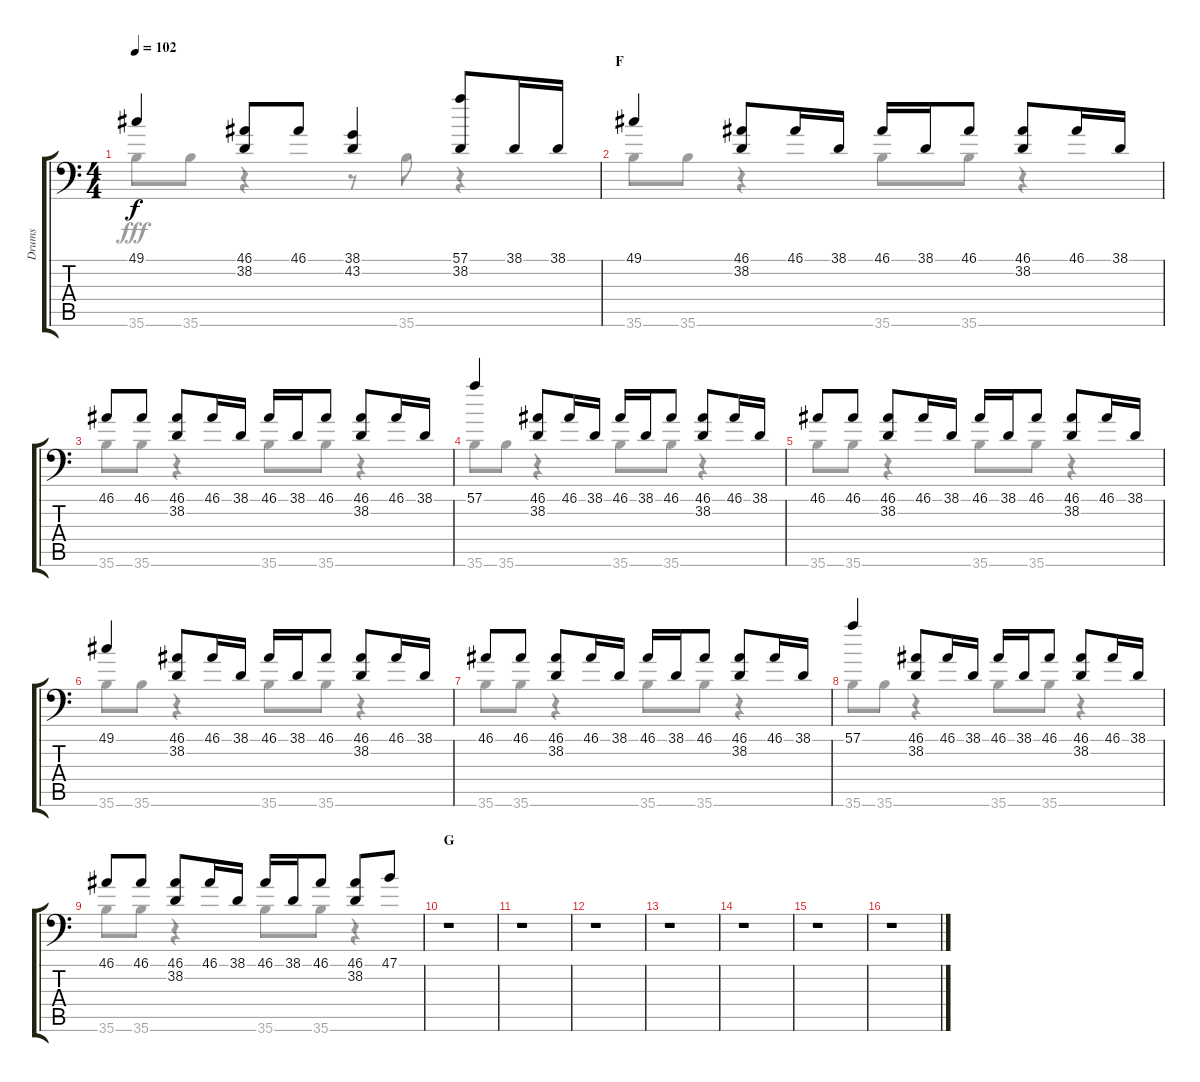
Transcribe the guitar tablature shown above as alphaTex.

\track ("Drums" "Drums") {instrument acousticgrandpiano}
\staff {score tabs}
\tuning (C-1 C-1 C-1 C-1 C-1 C-1) {hide}
\voice
\ts (4 4)
\tempo 102
\clef f4
\ks c
49.1.4{dy f} (46.1 38.2).8 46.1.8 (38.1 43.2).4 (57.1 38.2).8 38.1.16 38.1.16 |
\section ("" "F")
49.1.4 (46.1 38.2).8 46.1.16 38.1.16 46.1.16 38.1.16 46.1.8 (46.1 38.2).8 46.1.16 38.1.16 |
46.1.8 46.1.8 (46.1 38.2).8 46.1.16 38.1.16 46.1.16 38.1.16 46.1.8 (46.1 38.2).8 46.1.16 38.1.16 |
57.1.4 (46.1 38.2).8 46.1.16 38.1.16 46.1.16 38.1.16 46.1.8 (46.1 38.2).8 46.1.16 38.1.16 |
46.1.8 46.1.8 (46.1 38.2).8 46.1.16 38.1.16 46.1.16 38.1.16 46.1.8 (46.1 38.2).8 46.1.16 38.1.16 |
49.1.4 (46.1 38.2).8 46.1.16 38.1.16 46.1.16 38.1.16 46.1.8 (46.1 38.2).8 46.1.16 38.1.16 |
46.1.8 46.1.8 (46.1 38.2).8 46.1.16 38.1.16 46.1.16 38.1.16 46.1.8 (46.1 38.2).8 46.1.16 38.1.16 |
57.1.4 (46.1 38.2).8 46.1.16 38.1.16 46.1.16 38.1.16 46.1.8 (46.1 38.2).8 46.1.16 38.1.16 |
46.1.8 46.1.8 (46.1 38.2).8 46.1.16 38.1.16 46.1.16 38.1.16 46.1.8 (46.1 38.2).8 47.1.8 |
\section ("" "G")
r.1 |
r.1 |
r.1 |
r.1 |
r.1 |
r.1 |
r.1
\voice
\clef f4
\ottava regular
\simile none
\ks c
35.6.8{dy fff} 35.6.8 r.4 r.8 35.6.8 r.4 |
35.6.8 35.6.8 r.4 35.6.8 35.6.8 r.4 |
35.6.8 35.6.8 r.4 35.6.8 35.6.8 r.4 |
35.6.8 35.6.8 r.4 35.6.8 35.6.8 r.4 |
35.6.8 35.6.8 r.4 35.6.8 35.6.8 r.4 |
35.6.8 35.6.8 r.4 35.6.8 35.6.8 r.4 |
35.6.8 35.6.8 r.4 35.6.8 35.6.8 r.4 |
35.6.8 35.6.8 r.4 35.6.8 35.6.8 r.4 |
35.6.8 35.6.8 r.4 35.6.8 35.6.8 r.4 |
r.1 |
r.1 |
r.1 |
r.1 |
r.1 |
r.1 |
r.1
